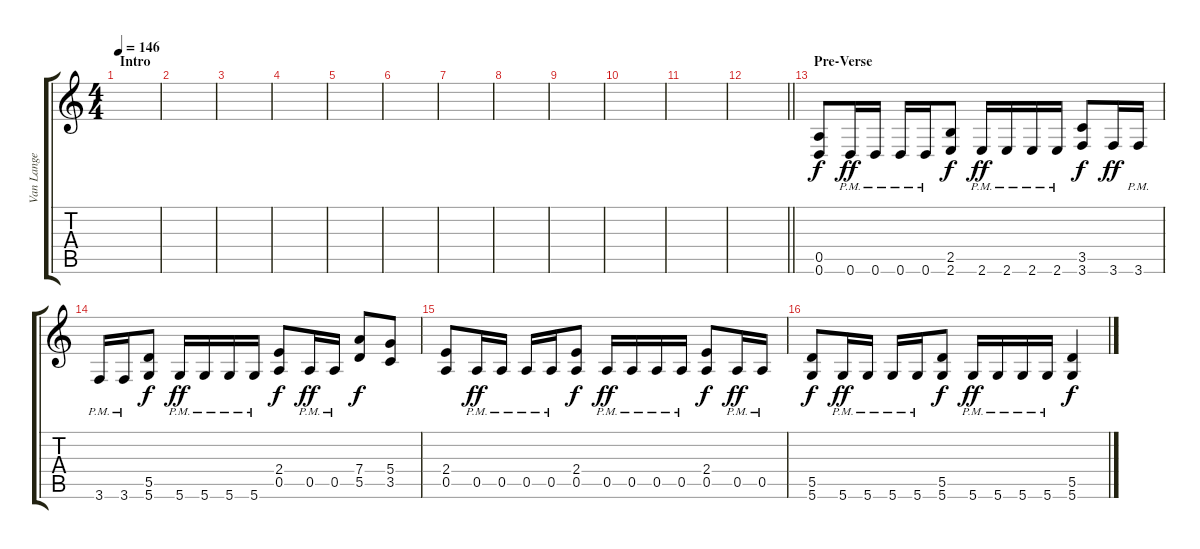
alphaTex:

\track ("Van Lange" "Van Lange") {instrument distortionguitar}
\staff {score tabs}
\tuning (E4 B3 G3 D3 A2 D2) {hide}
\ts (4 4)
\section ("" "Intro")
\tempo 146
\clef g2
\ks c
|
|
|
|
|
|
|
|
|
|
|
\barLineRight lightlight
|
\section ("" "Pre-Verse")
(0.5 0.6).8 0.6{pm}.16{dy ff} 0.6{pm}.16 0.6{pm}.16 0.6{pm}.16 (2.5 2.6).8{dy f} 2.6{pm}.16{dy ff} 2.6{pm}.16 2.6{pm}.16 2.6{pm}.16 (3.5 3.6).8{dy f} 3.6.16{dy ff} 3.6{pm}.16 |
3.6{pm}.16 3.6{pm}.16 (5.5 5.6).8{dy f} 5.6{pm}.16{dy ff} 5.6{pm}.16 5.6{pm}.16 5.6{pm}.16 (2.4 0.5).8{dy f} 0.5{pm}.16{dy ff} 0.5{pm}.16 (7.4 5.5).8{dy f} (5.4 3.5).8 |
(2.4 0.5).8 0.5{pm}.16{dy ff} 0.5{pm}.16 0.5{pm}.16 0.5{pm}.16 (2.4 0.5).8{dy f} 0.5{pm}.16{dy ff} 0.5{pm}.16 0.5{pm}.16 0.5{pm}.16 (2.4 0.5).8{dy f} 0.5{pm}.16{dy ff} 0.5{pm}.16 |
(5.5 5.6).8{dy f} 5.6{pm}.16{dy ff} 5.6{pm}.16 5.6{pm}.16 5.6{pm}.16 (5.5 5.6).8{dy f} 5.6{pm}.16{dy ff} 5.6{pm}.16 5.6{pm}.16 5.6{pm}.16 (5.5 5.6).4{dy f}
